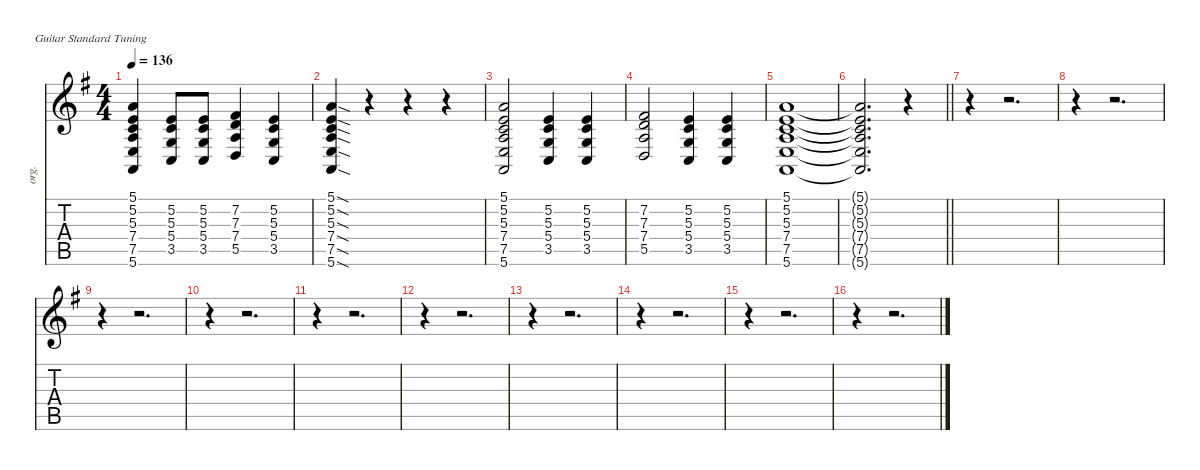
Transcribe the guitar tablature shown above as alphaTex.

\defaultSystemsLayout 4
\hideDynamics
\bracketExtendMode nobrackets
\otherSystemsTrackNameOrientation horizontal
\track ("Orgue" "org.") {instrument drawbarorgan}
\staff {score tabs}
\tuning (E4 B3 G3 D3 A2 E2)
\ts (4 4)
\tempo 136
\clef g2
\ks g
(5.1{acc forcenatural} 5.2{acc forcenatural} 5.3{acc forcenatural} 7.4{acc forcenatural} 7.5{acc forcenatural} 5.6{acc forcenatural}).4{dy f beam Up} (5.2{acc forcenatural} 5.3{acc forcenatural} 5.4{acc forcenatural} 3.5{acc forcenatural}).8{beam Up} (5.2{acc forcenatural} 5.3{acc forcenatural} 5.4{acc forcenatural} 3.5{acc forcenatural}).8{beam Up} (7.2{acc #} 7.3{acc forcenatural} 7.4{acc forcenatural} 5.5{acc forcenatural}).4{beam Up} (5.2{acc forcenatural} 5.3{acc forcenatural} 5.4{acc forcenatural} 3.5{acc forcenatural}).4{beam Up} |
(5.1{sod acc forcenatural} 5.2{sod acc forcenatural} 5.3{sod acc forcenatural} 7.4{sod acc forcenatural} 7.5{sod acc forcenatural} 5.6{sod acc forcenatural}).4{beam Up} r.4{beam Up} r.4{beam Up} r.4{beam Up} |
(5.1{acc forcenatural} 5.2{acc forcenatural} 5.3{acc forcenatural} 7.4{acc forcenatural} 7.5{acc forcenatural} 5.6{acc forcenatural}).2{beam Up} (5.2{acc forcenatural} 5.3{acc forcenatural} 5.4{acc forcenatural} 3.5{acc forcenatural}).4{beam Up} (5.2{acc forcenatural} 5.3{acc forcenatural} 5.4{acc forcenatural} 3.5{acc forcenatural}).4{beam Up} |
(7.2{acc #} 7.3{acc forcenatural} 7.4{acc forcenatural} 5.5{acc forcenatural}).2{beam Up} (5.2{acc forcenatural} 5.3{acc forcenatural} 5.4{acc forcenatural} 3.5{acc forcenatural}).4{beam Up} (5.2{acc forcenatural} 5.3{acc forcenatural} 5.4{acc forcenatural} 3.5{acc forcenatural}).4{beam Up} |
(5.1{acc forcenatural} 5.2{acc forcenatural} 5.3{acc forcenatural} 7.4{acc forcenatural} 7.5{acc forcenatural} 5.6{acc forcenatural}).1{beam Up} |
\barLineRight lightlight
(5.1{t acc forcenatural} 5.2{t acc forcenatural} 5.3{t acc forcenatural} 7.4{t acc forcenatural} 7.5{t acc forcenatural} 5.6{t acc forcenatural}).2{d beam Up} r.4{beam Up} |
r.4{beam Down} r.2{d beam Down} |
r.4{beam Down} r.2{d beam Down} |
r.4{beam Down} r.2{d beam Down} |
r.4{beam Down} r.2{d beam Down} |
r.4{beam Down} r.2{d beam Down} |
r.4{beam Down} r.2{d beam Down} |
r.4{beam Down} r.2{d beam Down} |
r.4{beam Down} r.2{d beam Down} |
r.4{beam Down} r.2{d beam Down} |
r.4{beam Down} r.2{d beam Down}
